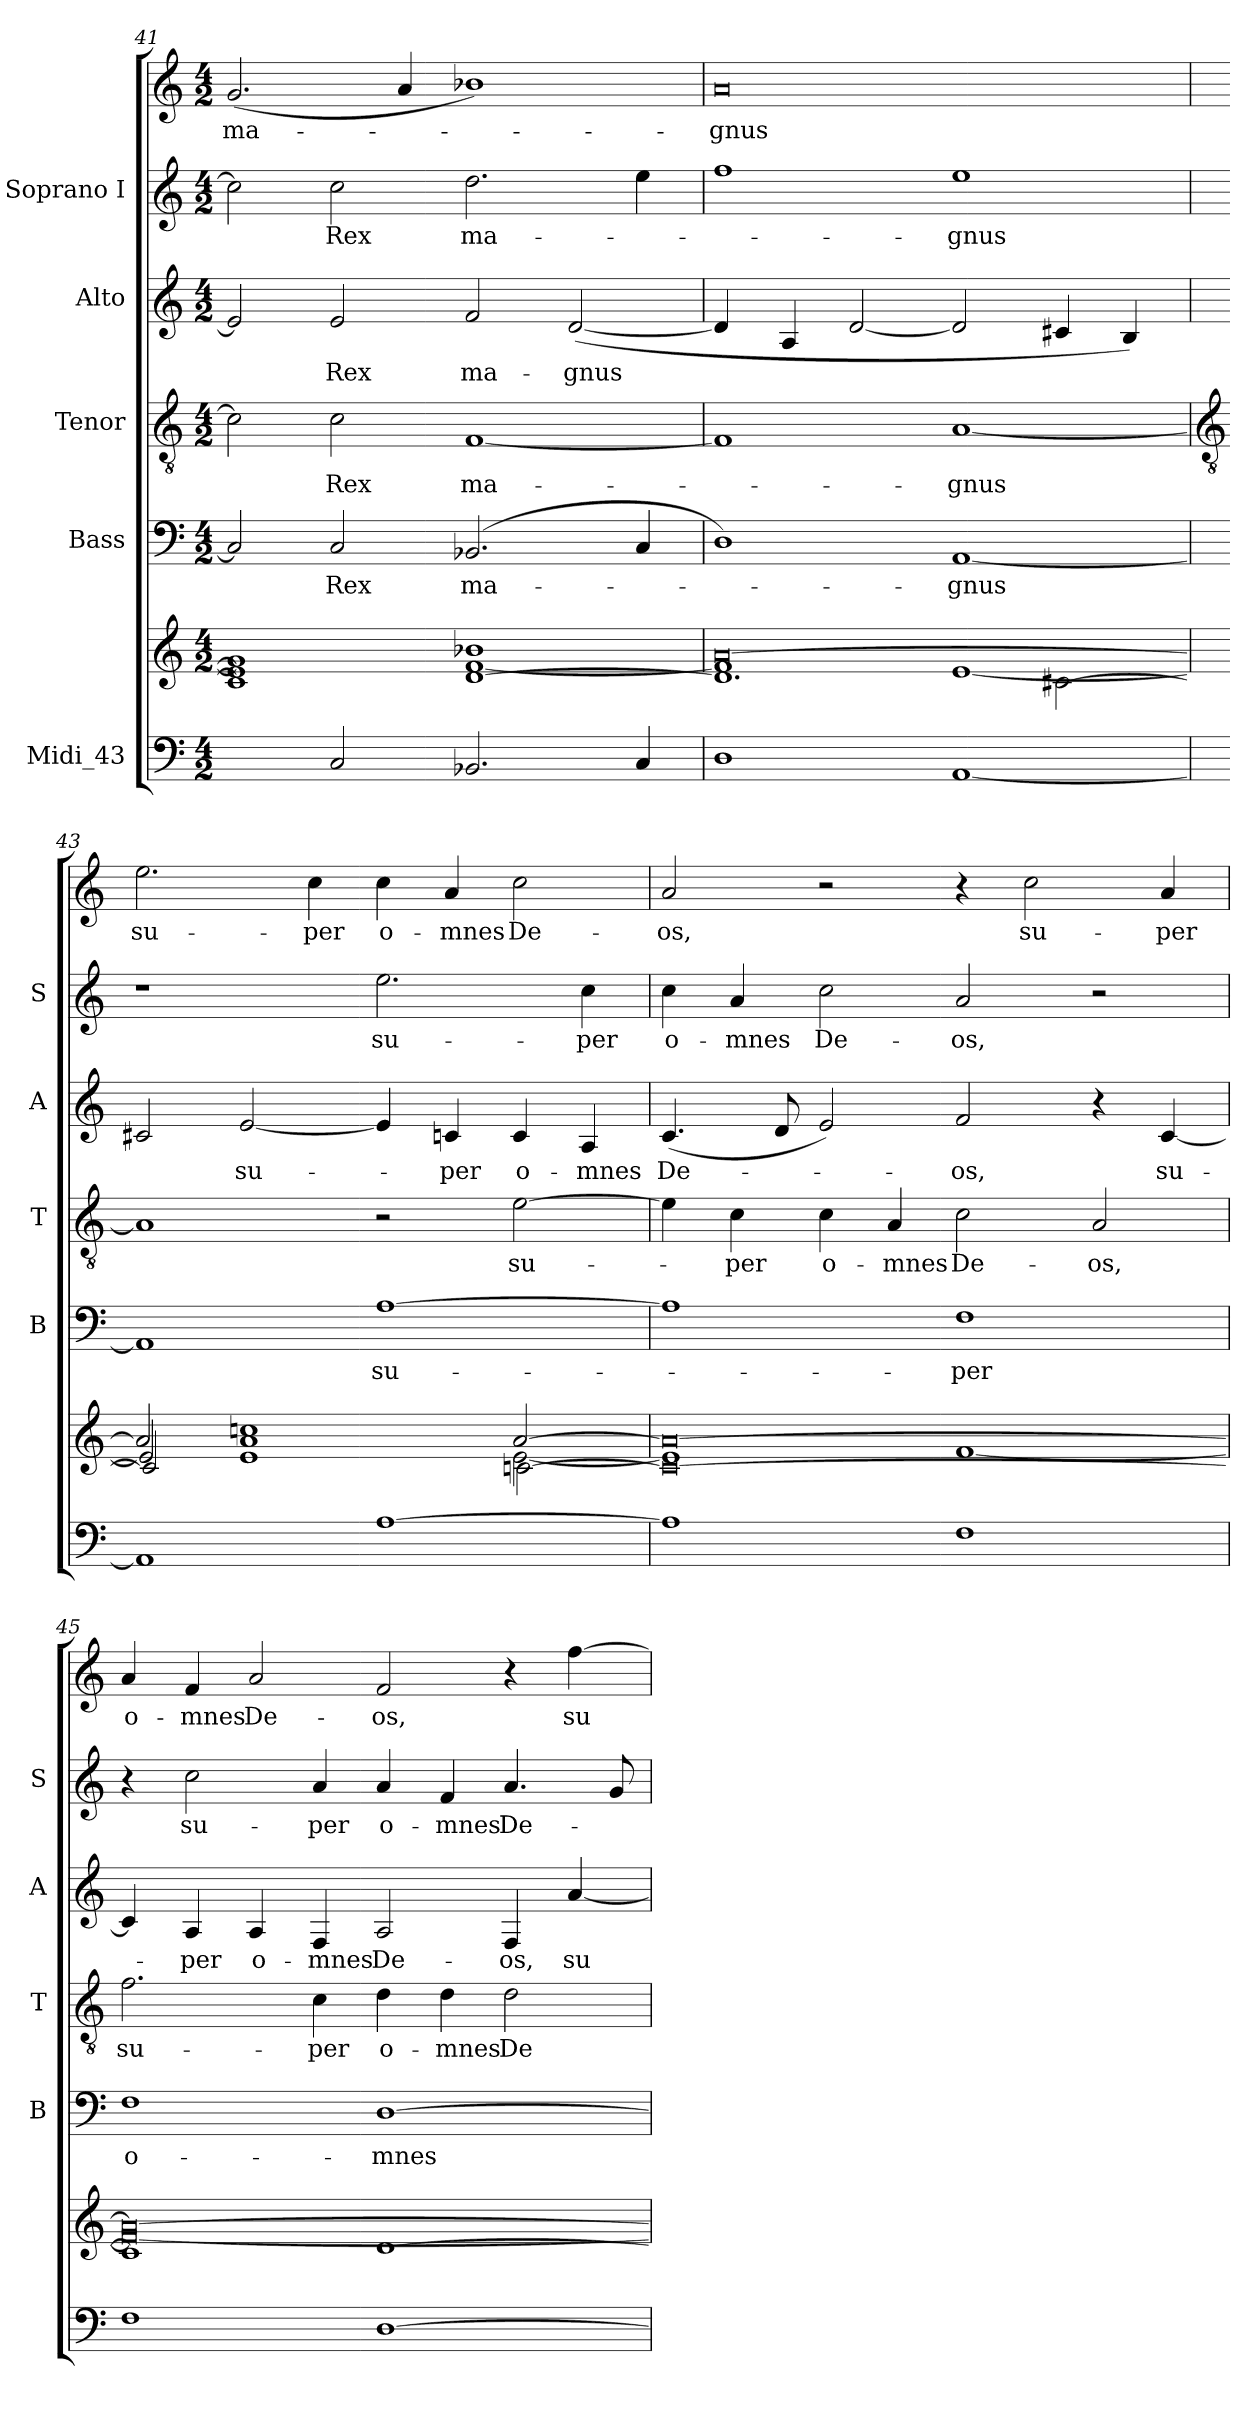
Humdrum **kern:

**kern	**kern	**kern	**text	**kern	**text	**kern	**text	**kern	**text	**kern	**text
*part5	*part5	*part4	*part4	*part3	*part3	*part2	*part2	*part1	*part1	*part1	*part1
*staff7	*staff6	*staff5	*staff5	*staff4	*staff4	*staff3	*staff3	*staff2	*staff2	*staff1	*staff1
*I"Midi_43	*	*I"Bass	*	*I"Tenor	*	*I"Alto	*	*I"Soprano I	*	*	*
*	*	*I'B	*	*I'T	*	*I'A	*	*I'S	*	*	*
*clefF4	*clefG2	*clefF4	*	*clefGv2	*	*clefG2	*	*clefG2	*	*clefG2	*
*k[]	*k[]	*k[]	*	*k[]	*	*k[]	*	*k[]	*	*k[]	*
*C:	*C:	*C:	*	*C:	*	*C:	*	*C:	*	*C:	*
*M4/2	*M4/2	*M4/2	*	*M4/2	*	*M4/2	*	*M4/2	*	*M4/2	*
=41	=41	=41	=41	=41	=41	=41	=41	=41	=41	=41	=41
*	*^	*	*	*	*	*	*	*	*	*	*
*	*	*^	*	*	*	*	*	*	*	*	*	*
!	!	!	!	!	!	!	!	!	!	!	!	!	!LO:LY:b
2ryy	1g/]	1e\]	1c\]	2C]	.	2c]	.	2e]	.	2cc]	.	(<2.g	ma-
!	!	!	!	!	!LO:LY:b	!	!LO:LY:b	!	!LO:LY:b	!	!LO:LY:b	!	!
2C	.	.	.	2C	Rex	2c	Rex	2e	Rex	2cc	Rex	.	.
.	.	.	.	.	.	.	.	.	.	.	.	4a	.
!	!	!	!	!	!LO:LY:b	!	!LO:LY:b	!	!LO:LY:b	!	!LO:LY:b	!	!
2.BB-X	1b-X/	[1f\	[1d\	(<2.BB-X	ma-	[1F	ma-	2f	ma-	2.dd	ma-	1b-X/)	.
!	!	!	!	!	!	!	!	!	!LO:LY:b	!	!	!	!
.	.	.	.	.	.	.	.	(<[2d	-gnus	.	.	.	.
4C	.	.	.	4C	.	.	.	.	.	4ee	.	.	.
=42	=42	=42	=42	=42	=42	=42	=42	=42	=42	=42	=42	=42	=42
!	!	!	!	!	!	!	!	!	!	!	!	!	!LO:LY:b
1D	[0a/	1f\]	1.d\]	1D)	.	1F]	.	4d]	.	1ff	.	0a	gnus
.	.	.	.	.	.	.	.	4A	.	.	.	.	.
.	.	.	.	.	.	.	.	[2d	.	.	.	.	.
!	!	!	!	!	!LO:LY:b	!	!LO:LY:b	!	!	!	!LO:LY:b	!	!
[1AA	.	[1e\	.	[1AA	gnus	[1A	gnus	2d]	.	1ee	gnus	.	.
.	.	.	[2c#X\	.	.	.	.	4c#X	.	.	.	.	.
.	.	.	.	.	.	.	.	4B)	.	.	.	.	.
!!LO:LB:g=z
=43	=43	=43	=43	=43	=43	=43	=43	=43	=43	=43	=43	=43	=43
*	*	*	*	*	*	*clefGv2	*	*	*	*	*	*	*
!	!	!	!	!	!	!	!	!	!	!	!	!	!LO:LY:b
1AA]	2a/]	2e/]	2c#/]	1AA]	.	1A]	.	2c#X	.	1r	.	2.ee	su-
!	!	!	!	!	!	!	!	!	!LO:LY:b	!	!	!	!
.	1ccn/	1a\	1e\	.	.	.	.	[2e	su-	.	.	.	.
!	!	!	!	!	!	!	!	!	!	!	!	!	!LO:LY:b
.	.	.	.	.	.	.	.	.	.	.	.	4cc	-per
!	!	!	!	!	!LO:LY:b	!	!	!	!	!	!LO:LY:b	!	!LO:LY:b
[1A	.	.	.	[1A	su-	2r	.	4e]	.	2.ee	-su-	4cc	o-
!	!	!	!	!	!	!	!	!	!LO:LY:b	!	!	!	!LO:LY:b
.	.	.	.	.	.	.	.	4cn	per	.	.	4a	-mnes
!	!	!	!	!	!	!	!LO:LY:b	!	!LO:LY:b	!	!	!	!LO:LY:b
.	[2a/	[2e\	[2cn\	.	.	[2e	su-	4c	o-	.	.	2cc	De-
!	!	!	!	!	!	!	!	!	!LO:LY:b	!	!LO:LY:b	!	!
.	.	.	.	.	.	.	.	4A	-mnes	4cc	-per	.	.
=44	=44	=44	=44	=44	=44	=44	=44	=44	=44	=44	=44	=44	=44
!	!	!	!	!	!	!	!	!	!LO:LY:b	!	!LO:LY:b	!	!LO:LY:b
1A]	0a/_	1e\]	0c\_	1A]	.	4e]	.	(<4.c	De-	4cc	o-	2a	os,
!	!	!	!	!	!	!	!LO:LY:b	!	!	!	!LO:LY:b	!	!
.	.	.	.	.	.	4c	per	.	.	4a	-mnes	.	.
.	.	.	.	.	.	.	.	8d	.	.	.	.	.
!	!	!	!	!	!	!	!LO:LY:b	!	!	!	!LO:LY:b	!	!
.	.	.	.	.	.	4c	o-	2e)	.	2cc	De-	2r	.
!	!	!	!	!	!	!	!LO:LY:b	!	!	!	!	!	!
.	.	.	.	.	.	4A	-mnes	.	.	.	.	.	.
!	!	!	!	!	!LO:LY:b	!	!LO:LY:b	!	!LO:LY:b	!	!LO:LY:b	!	!
1F	.	[1f\	.	1F	per	2c	De-	2f	os,	2a	-os,	4r	.
!	!	!	!	!	!	!	!	!	!	!	!	!	!LO:LY:b
.	.	.	.	.	.	.	.	.	.	.	.	2cc	su-
!	!	!	!	!	!	!	!LO:LY:b	!	!	!	!	!	!
.	.	.	.	.	.	2A	-os,	4r	.	2r	.	.	.
!	!	!	!	!	!	!	!	!	!LO:LY:b	!	!	!	!LO:LY:b
.	.	.	.	.	.	.	.	[4c	su-	.	.	4a	-per
=45	=45	=45	=45	=45	=45	=45	=45	=45	=45	=45	=45	=45	=45
!	!	!	!	!	!LO:LY:b	!	!LO:LY:b	!	!	!	!	!	!LO:LY:b
1F	0a/_	0f\_	1c\]	1F	o-	2.f	su-	4c]	.	4r	.	4a	o-
!	!	!	!	!	!	!	!	!	!LO:LY:b	!	!LO:LY:b	!	!LO:LY:b
.	.	.	.	.	.	.	.	4A	per	2cc	su-	4f	-mnes
!	!	!	!	!	!	!	!	!	!LO:LY:b	!	!	!	!LO:LY:b
.	.	.	.	.	.	.	.	4A	o-	.	.	2a	De-
!	!	!	!	!	!	!	!LO:LY:b	!	!LO:LY:b	!	!LO:LY:b	!	!
.	.	.	.	.	.	4c	-per	4F	-mnes	4a	-per	.	.
!	!	!	!	!	!LO:LY:b	!	!LO:LY:b	!	!LO:LY:b	!	!LO:LY:b	!	!LO:LY:b
[1D	.	.	[1d\	[1D	-mnes	4d	o-	2A	De-	4a	o-	2f	-os,
!	!	!	!	!	!	!	!LO:LY:b	!	!	!	!LO:LY:b	!	!
.	.	.	.	.	.	4d	-mnes	.	.	4f	-mnes	.	.
!	!	!	!	!	!	!	!LO:LY:b	!	!LO:LY:b	!	!LO:LY:b	!	!
.	.	.	.	.	.	2d	De-	4F	-os,	4.a	De-	4r	.
!	!	!	!	!	!	!	!	!	!LO:LY:b	!	!	!	!LO:LY:b
.	.	.	.	.	.	.	.	[4a	su-	.	.	[4ff	su-
.	.	.	.	.	.	.	.	.	.	8g	.	.	.
*	*v	*v	*v	*	*	*	*	*	*	*	*	*	*
=	=	=	=	=	=	=	=	=	=	=	=
*-	*-	*-	*-	*-	*-	*-	*-	*-	*-	*-	*-
